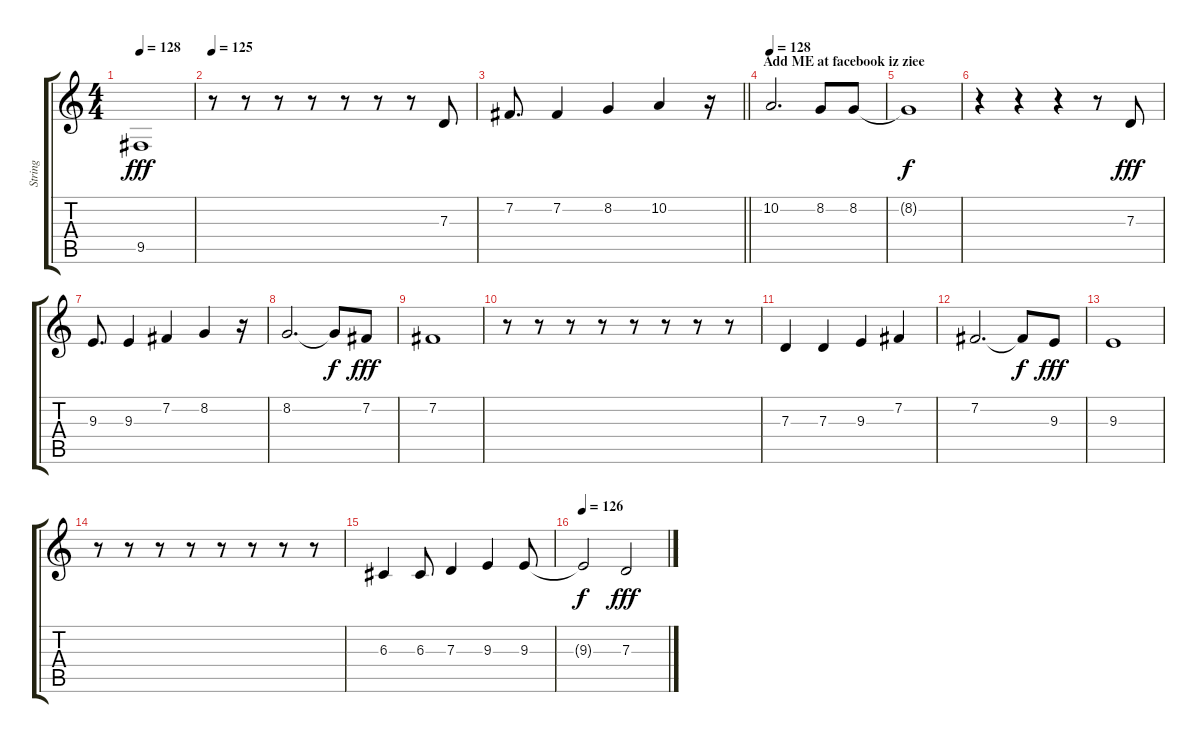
\track ("String" "String") {instrument stringensemble1}
\staff {score tabs}
\tuning (E4 B3 G3 D3 A2 E2) {hide}
\ts (4 4)
\tempo 128
\clef g2
\ks c
9.5.1{dy fff} |
\tempo 125
r.8 r.8 r.8 r.8 r.8 r.8 r.8 7.3.8 |
\barLineRight lightlight
7.2.8{d} 7.2.4 8.2.4 10.2.4 r.16 |
\section ("" "Add ME at facebook iz ziee")
\tempo 128
10.2.2{d} 8.2.8 8.2.8 |
8.2{t}.1{dy f} |
r.4 r.4 r.4 r.8 7.3.8{dy fff} |
9.3.8{d} 9.3.4 7.2.4 8.2.4 r.16 |
8.2.2{d} 8.2{t}.8{dy f} 7.2.8{dy fff} |
7.2.1 |
r.8 r.8 r.8 r.8 r.8 r.8 r.8 r.8 |
7.3.4 7.3.4 9.3.4 7.2.4 |
7.2.2{d} 7.2{t}.8{dy f} 9.3.8{dy fff} |
9.3.1 |
r.8 r.8 r.8 r.8 r.8 r.8 r.8 r.8 |
6.3.4 6.3.8 7.3.4 9.3.4 9.3.8 |
\tempo 126
9.3{t}.2{dy f} 7.3.2{dy fff}
